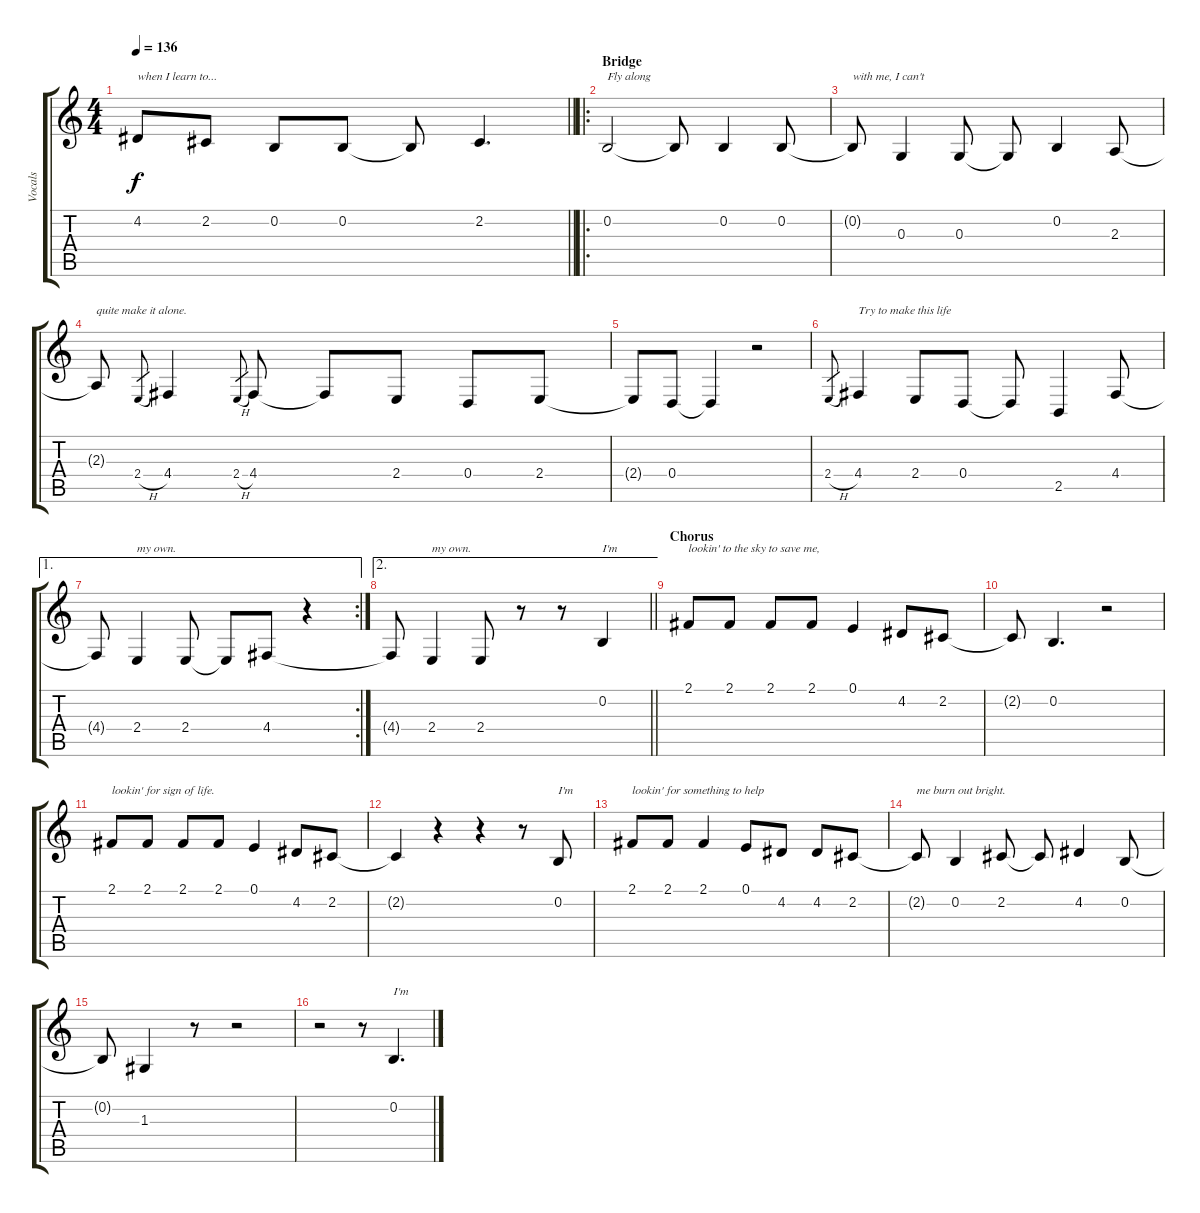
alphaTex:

\track ("Vocals" "Vocals") {instrument voiceoohs}
\staff {score tabs}
\tuning (E4 B3 G3 D3 A2 E2) {hide}
\ts (4 4)
\tempo 136
\clef g2
\barLineRight lightlight
\ks c
4.2{t}.8{txt "when I learn to..." dy f} 2.2.8 0.2.8 0.2.8 0.2{t}.8 2.2.4{d} |
\ro
\section ("" "Bridge")
0.2.2{txt "Fly along"} 0.2{t}.8 0.2.4 0.2.8 |
0.2{t}.8{txt "with me, I can't"} 0.3.4 0.3.8 0.3{t}.8 0.2.4 2.3.8 |
2.3{t}.8{txt "quite make it alone."} 2.4{h}.8{gr} 4.4.4 2.4{h}.8{gr} 4.4.8 4.4{t}.8 2.4.8 0.4.8 2.4.8 |
2.4{t}.8 0.4.8 0.4{t}.4 r.2 |
2.4{h}.8{gr} 4.4.4{txt "Try to make this life"} 2.4.8 0.4.8 0.4{t}.8 2.5.4 4.4.8 |
\ae 1
\rc 2
4.4{t}.8 2.4.4{txt "my own."} 2.4.8 2.4{t}.8 4.4.8 r.4 |
\ae 2
\barLineRight lightlight
4.4{t}.8 2.4.4{txt "my own."} 2.4.8 r.8 r.8 0.2.4{txt "I'm"} |
\section ("" "Chorus")
2.1.8{txt "lookin' to the sky to save me,"} 2.1.8 2.1.8 2.1.8 0.1.4 4.2.8 2.2.8 |
2.2{t}.8 0.2.4{d} r.2 |
2.1.8{txt "lookin' for sign of life."} 2.1.8 2.1.8 2.1.8 0.1.4 4.2.8 2.2.8 |
2.2{t}.4 r.4 r.4 r.8 0.2.8{txt "I'm"} |
2.1.8{txt "lookin' for something to help "} 2.1.8 2.1.4 0.1.8 4.2.8 4.2.8 2.2.8 |
2.2{t}.8{txt "me burn out bright."} 0.2.4 2.2.8 2.2{t}.8 4.2.4 0.2.8 |
0.2{t}.8 1.3.4 r.8 r.2 |
r.2 r.8 0.2.4{d txt "I'm"}
